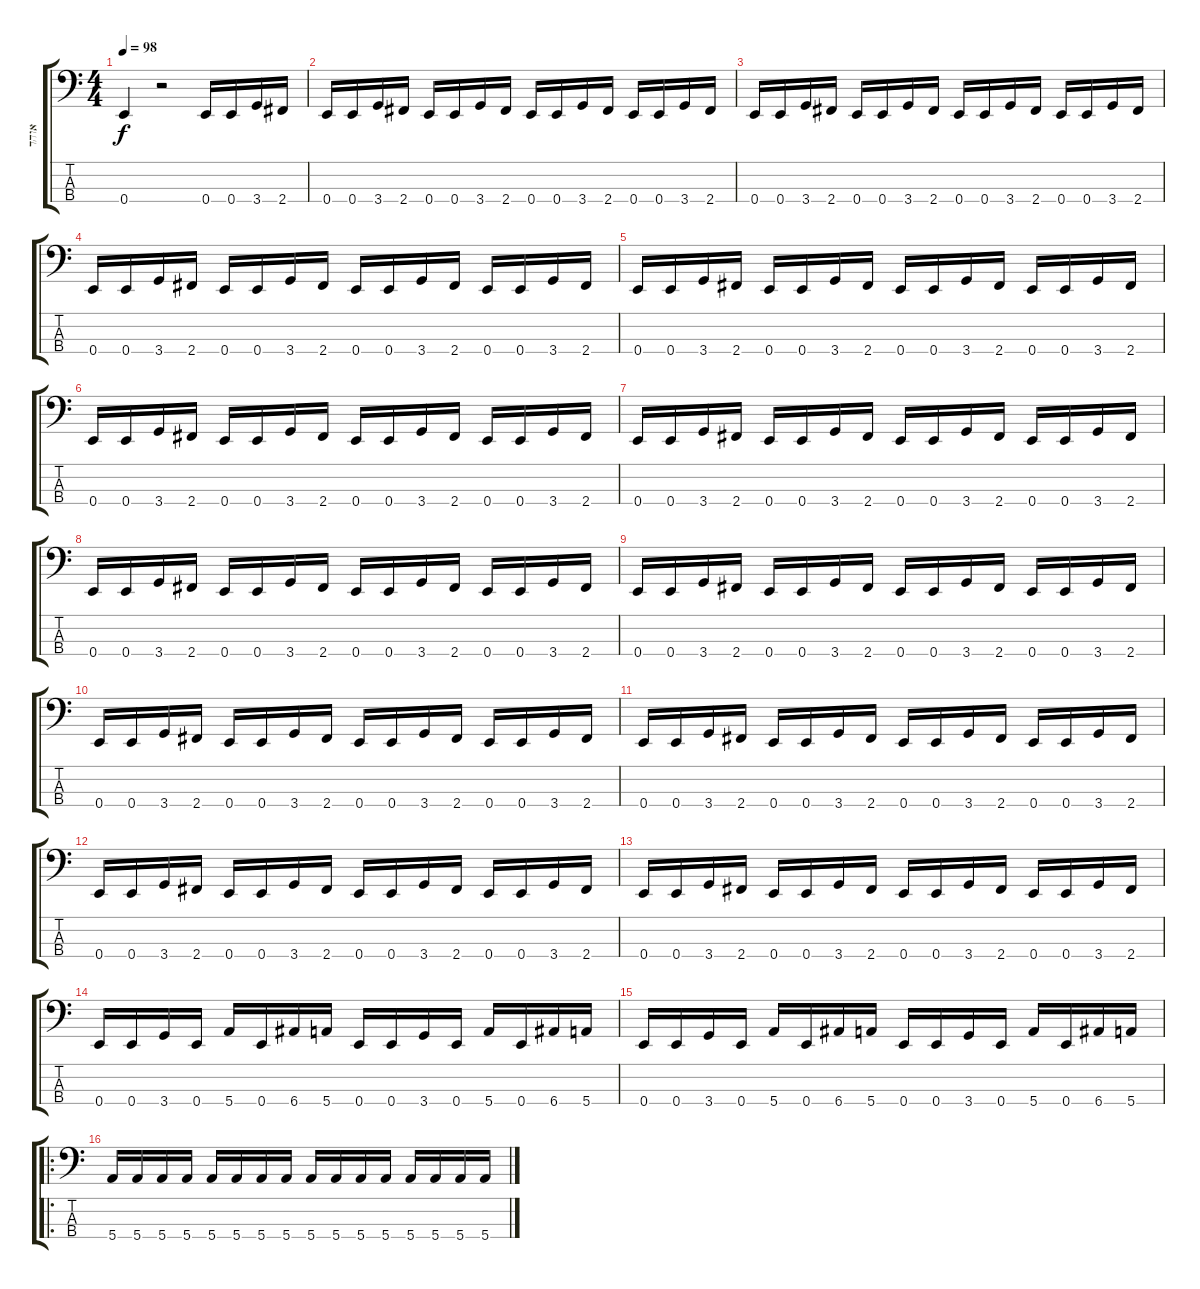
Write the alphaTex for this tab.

\track ("אוהד" "אוהד") {instrument slapbass1}
\staff {score tabs}
\tuning (G2 D2 A1 E1) {hide}
\ts (4 4)
\tempo 98
\clef f4
\ks c
0.4.4{dy f} r.2 0.4.16 0.4.16 3.4.16 2.4.16 |
0.4.16 0.4.16 3.4.16 2.4.16 0.4.16 0.4.16 3.4.16 2.4.16 0.4.16 0.4.16 3.4.16 2.4.16 0.4.16 0.4.16 3.4.16 2.4.16 |
0.4.16 0.4.16 3.4.16 2.4.16 0.4.16 0.4.16 3.4.16 2.4.16 0.4.16 0.4.16 3.4.16 2.4.16 0.4.16 0.4.16 3.4.16 2.4.16 |
0.4.16 0.4.16 3.4.16 2.4.16 0.4.16 0.4.16 3.4.16 2.4.16 0.4.16 0.4.16 3.4.16 2.4.16 0.4.16 0.4.16 3.4.16 2.4.16 |
0.4.16 0.4.16 3.4.16 2.4.16 0.4.16 0.4.16 3.4.16 2.4.16 0.4.16 0.4.16 3.4.16 2.4.16 0.4.16 0.4.16 3.4.16 2.4.16 |
0.4.16 0.4.16 3.4.16 2.4.16 0.4.16 0.4.16 3.4.16 2.4.16 0.4.16 0.4.16 3.4.16 2.4.16 0.4.16 0.4.16 3.4.16 2.4.16 |
0.4.16 0.4.16 3.4.16 2.4.16 0.4.16 0.4.16 3.4.16 2.4.16 0.4.16 0.4.16 3.4.16 2.4.16 0.4.16 0.4.16 3.4.16 2.4.16 |
0.4.16 0.4.16 3.4.16 2.4.16 0.4.16 0.4.16 3.4.16 2.4.16 0.4.16 0.4.16 3.4.16 2.4.16 0.4.16 0.4.16 3.4.16 2.4.16 |
0.4.16 0.4.16 3.4.16 2.4.16 0.4.16 0.4.16 3.4.16 2.4.16 0.4.16 0.4.16 3.4.16 2.4.16 0.4.16 0.4.16 3.4.16 2.4.16 |
0.4.16 0.4.16 3.4.16 2.4.16 0.4.16 0.4.16 3.4.16 2.4.16 0.4.16 0.4.16 3.4.16 2.4.16 0.4.16 0.4.16 3.4.16 2.4.16 |
0.4.16 0.4.16 3.4.16 2.4.16 0.4.16 0.4.16 3.4.16 2.4.16 0.4.16 0.4.16 3.4.16 2.4.16 0.4.16 0.4.16 3.4.16 2.4.16 |
0.4.16 0.4.16 3.4.16 2.4.16 0.4.16 0.4.16 3.4.16 2.4.16 0.4.16 0.4.16 3.4.16 2.4.16 0.4.16 0.4.16 3.4.16 2.4.16 |
0.4.16 0.4.16 3.4.16 2.4.16 0.4.16 0.4.16 3.4.16 2.4.16 0.4.16 0.4.16 3.4.16 2.4.16 0.4.16 0.4.16 3.4.16 2.4.16 |
0.4.16 0.4.16 3.4.16 0.4.16 5.4.16 0.4.16 6.4.16 5.4.16 0.4.16 0.4.16 3.4.16 0.4.16 5.4.16 0.4.16 6.4.16 5.4.16 |
0.4.16 0.4.16 3.4.16 0.4.16 5.4.16 0.4.16 6.4.16 5.4.16 0.4.16 0.4.16 3.4.16 0.4.16 5.4.16 0.4.16 6.4.16 5.4.16 |
\ro
5.4.16 5.4.16 5.4.16 5.4.16 5.4.16 5.4.16 5.4.16 5.4.16 5.4.16 5.4.16 5.4.16 5.4.16 5.4.16 5.4.16 5.4.16 5.4.16
